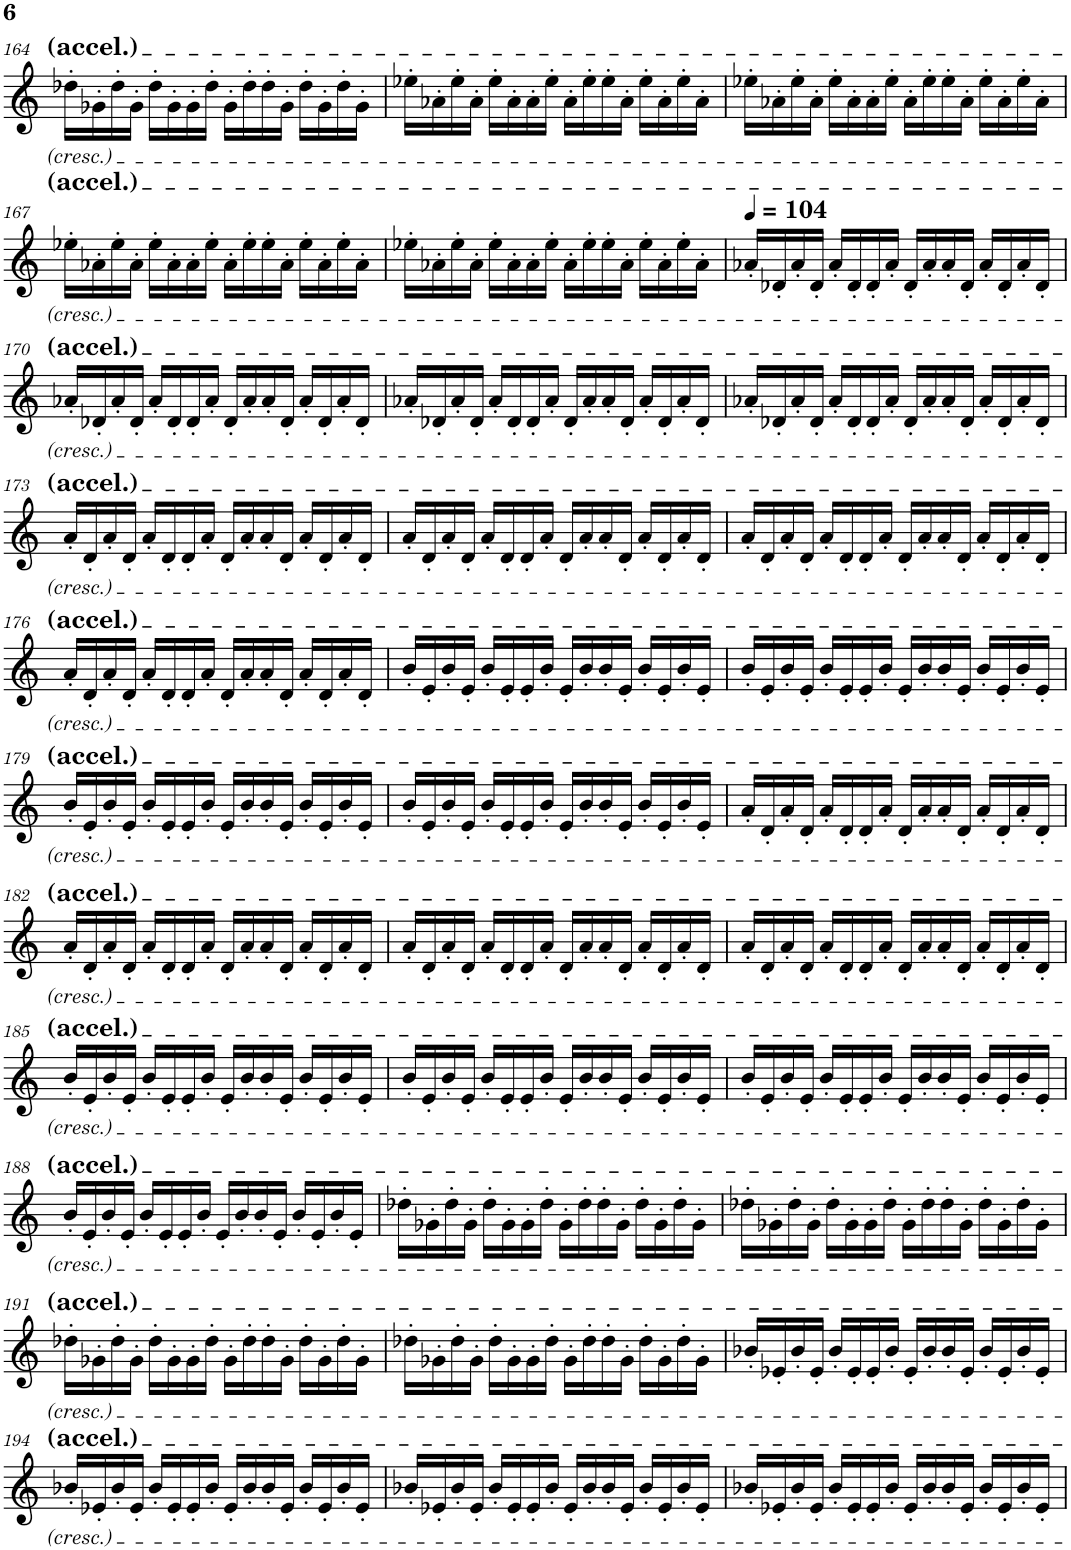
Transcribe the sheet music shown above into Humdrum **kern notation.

**kern
*part1
*staff1
*I"Violino
*I'Vno.
!!LO:PB:g=z
*clefG2
*k[]
*M4/4
=164
16dd-X'\LL
16g-X'\
16dd-'\
16g-'\JJ
16dd-'\LL
16g-'\
16g-'\
16dd-'\JJ
16g-'\LL
16dd-'\
16dd-'\
16g-'\JJ
16dd-'\LL
16g-'\
16dd-'\
16g-'\JJ
=165
16ee-X'\LL
16a-X'\
16ee-'\
16a-'\JJ
16ee-'\LL
16a-'\
16a-'\
16ee-'\JJ
16a-'\LL
16ee-'\
16ee-'\
16a-'\JJ
16ee-'\LL
16a-'\
16ee-'\
16a-'\JJ
=166
16ee-X'\LL
16a-X'\
16ee-'\
16a-'\JJ
16ee-'\LL
16a-'\
16a-'\
16ee-'\JJ
16a-'\LL
16ee-'\
16ee-'\
16a-'\JJ
16ee-'\LL
16a-'\
16ee-'\
16a-'\JJ
!!LO:LB:g=z
=167
16ee-X'\LL
16a-X'\
16ee-'\
16a-'\JJ
16ee-'\LL
16a-'\
16a-'\
16ee-'\JJ
16a-'\LL
16ee-'\
16ee-'\
16a-'\JJ
16ee-'\LL
16a-'\
16ee-'\
16a-'\JJ
=168
16ee-X'\LL
16a-X'\
16ee-'\
16a-'\JJ
16ee-'\LL
16a-'\
16a-'\
16ee-'\JJ
16a-'\LL
16ee-'\
16ee-'\
16a-'\JJ
16ee-'\LL
16a-'\
16ee-'\
16a-'\JJ
=169
*MM104
16a-X'/LL
16d-X'/
16a-'/
16d-'/JJ
16a-'/LL
16d-'/
16d-'/
16a-'/JJ
16d-'/LL
16a-'/
16a-'/
16d-'/JJ
16a-'/LL
16d-'/
16a-'/
16d-'/JJ
!!LO:LB:g=z
=170
16a-X'/LL
16d-X'/
16a-'/
16d-'/JJ
16a-'/LL
16d-'/
16d-'/
16a-'/JJ
16d-'/LL
16a-'/
16a-'/
16d-'/JJ
16a-'/LL
16d-'/
16a-'/
16d-'/JJ
=171
16a-X'/LL
16d-X'/
16a-'/
16d-'/JJ
16a-'/LL
16d-'/
16d-'/
16a-'/JJ
16d-'/LL
16a-'/
16a-'/
16d-'/JJ
16a-'/LL
16d-'/
16a-'/
16d-'/JJ
=172
16a-X'/LL
16d-X'/
16a-'/
16d-'/JJ
16a-'/LL
16d-'/
16d-'/
16a-'/JJ
16d-'/LL
16a-'/
16a-'/
16d-'/JJ
16a-'/LL
16d-'/
16a-'/
16d-'/JJ
!!LO:LB:g=z
=173
16a'/LL
16d'/
16a'/
16d'/JJ
16a'/LL
16d'/
16d'/
16a'/JJ
16d'/LL
16a'/
16a'/
16d'/JJ
16a'/LL
16d'/
16a'/
16d'/JJ
=174
16a'/LL
16d'/
16a'/
16d'/JJ
16a'/LL
16d'/
16d'/
16a'/JJ
16d'/LL
16a'/
16a'/
16d'/JJ
16a'/LL
16d'/
16a'/
16d'/JJ
=175
16a'/LL
16d'/
16a'/
16d'/JJ
16a'/LL
16d'/
16d'/
16a'/JJ
16d'/LL
16a'/
16a'/
16d'/JJ
16a'/LL
16d'/
16a'/
16d'/JJ
!!LO:LB:g=z
=176
16a'/LL
16d'/
16a'/
16d'/JJ
16a'/LL
16d'/
16d'/
16a'/JJ
16d'/LL
16a'/
16a'/
16d'/JJ
16a'/LL
16d'/
16a'/
16d'/JJ
=177
16b'/LL
16e'/
16b'/
16e'/JJ
16b'/LL
16e'/
16e'/
16b'/JJ
16e'/LL
16b'/
16b'/
16e'/JJ
16b'/LL
16e'/
16b'/
16e'/JJ
=178
16b'/LL
16e'/
16b'/
16e'/JJ
16b'/LL
16e'/
16e'/
16b'/JJ
16e'/LL
16b'/
16b'/
16e'/JJ
16b'/LL
16e'/
16b'/
16e'/JJ
!!LO:LB:g=z
=179
16b'/LL
16e'/
16b'/
16e'/JJ
16b'/LL
16e'/
16e'/
16b'/JJ
16e'/LL
16b'/
16b'/
16e'/JJ
16b'/LL
16e'/
16b'/
16e'/JJ
=180
16b'/LL
16e'/
16b'/
16e'/JJ
16b'/LL
16e'/
16e'/
16b'/JJ
16e'/LL
16b'/
16b'/
16e'/JJ
16b'/LL
16e'/
16b'/
16e'/JJ
=181
16a'/LL
16d'/
16a'/
16d'/JJ
16a'/LL
16d'/
16d'/
16a'/JJ
16d'/LL
16a'/
16a'/
16d'/JJ
16a'/LL
16d'/
16a'/
16d'/JJ
!!LO:LB:g=z
=182
16a'/LL
16d'/
16a'/
16d'/JJ
16a'/LL
16d'/
16d'/
16a'/JJ
16d'/LL
16a'/
16a'/
16d'/JJ
16a'/LL
16d'/
16a'/
16d'/JJ
=183
16a'/LL
16d'/
16a'/
16d'/JJ
16a'/LL
16d'/
16d'/
16a'/JJ
16d'/LL
16a'/
16a'/
16d'/JJ
16a'/LL
16d'/
16a'/
16d'/JJ
=184
16a'/LL
16d'/
16a'/
16d'/JJ
16a'/LL
16d'/
16d'/
16a'/JJ
16d'/LL
16a'/
16a'/
16d'/JJ
16a'/LL
16d'/
16a'/
16d'/JJ
!!LO:LB:g=z
=185
16b'/LL
16e'/
16b'/
16e'/JJ
16b'/LL
16e'/
16e'/
16b'/JJ
16e'/LL
16b'/
16b'/
16e'/JJ
16b'/LL
16e'/
16b'/
16e'/JJ
=186
16b'/LL
16e'/
16b'/
16e'/JJ
16b'/LL
16e'/
16e'/
16b'/JJ
16e'/LL
16b'/
16b'/
16e'/JJ
16b'/LL
16e'/
16b'/
16e'/JJ
=187
16b'/LL
16e'/
16b'/
16e'/JJ
16b'/LL
16e'/
16e'/
16b'/JJ
16e'/LL
16b'/
16b'/
16e'/JJ
16b'/LL
16e'/
16b'/
16e'/JJ
!!LO:LB:g=z
=188
16b'/LL
16e'/
16b'/
16e'/JJ
16b'/LL
16e'/
16e'/
16b'/JJ
16e'/LL
16b'/
16b'/
16e'/JJ
16b'/LL
16e'/
16b'/
16e'/JJ
=189
16dd-X'\LL
16g-X'\
16dd-'\
16g-'\JJ
16dd-'\LL
16g-'\
16g-'\
16dd-'\JJ
16g-'\LL
16dd-'\
16dd-'\
16g-'\JJ
16dd-'\LL
16g-'\
16dd-'\
16g-'\JJ
=190
16dd-X'\LL
16g-X'\
16dd-'\
16g-'\JJ
16dd-'\LL
16g-'\
16g-'\
16dd-'\JJ
16g-'\LL
16dd-'\
16dd-'\
16g-'\JJ
16dd-'\LL
16g-'\
16dd-'\
16g-'\JJ
!!LO:LB:g=z
=191
16dd-X'\LL
16g-X'\
16dd-'\
16g-'\JJ
16dd-'\LL
16g-'\
16g-'\
16dd-'\JJ
16g-'\LL
16dd-'\
16dd-'\
16g-'\JJ
16dd-'\LL
16g-'\
16dd-'\
16g-'\JJ
=192
16dd-X'\LL
16g-X'\
16dd-'\
16g-'\JJ
16dd-'\LL
16g-'\
16g-'\
16dd-'\JJ
16g-'\LL
16dd-'\
16dd-'\
16g-'\JJ
16dd-'\LL
16g-'\
16dd-'\
16g-'\JJ
=193
16b-X'/LL
16e-X'/
16b-'/
16e-'/JJ
16b-'/LL
16e-'/
16e-'/
16b-'/JJ
16e-'/LL
16b-'/
16b-'/
16e-'/JJ
16b-'/LL
16e-'/
16b-'/
16e-'/JJ
!!LO:LB:g=z
=194
16b-X'/LL
16e-X'/
16b-'/
16e-'/JJ
16b-'/LL
16e-'/
16e-'/
16b-'/JJ
16e-'/LL
16b-'/
16b-'/
16e-'/JJ
16b-'/LL
16e-'/
16b-'/
16e-'/JJ
=195
16b-X'/LL
16e-X'/
16b-'/
16e-'/JJ
16b-'/LL
16e-'/
16e-'/
16b-'/JJ
16e-'/LL
16b-'/
16b-'/
16e-'/JJ
16b-'/LL
16e-'/
16b-'/
16e-'/JJ
=196
16b-X'/LL
16e-X'/
16b-'/
16e-'/JJ
16b-'/LL
16e-'/
16e-'/
16b-'/JJ
16e-'/LL
16b-'/
16b-'/
16e-'/JJ
16b-'/LL
16e-'/
16b-'/
16e-'/JJ
=
*-
